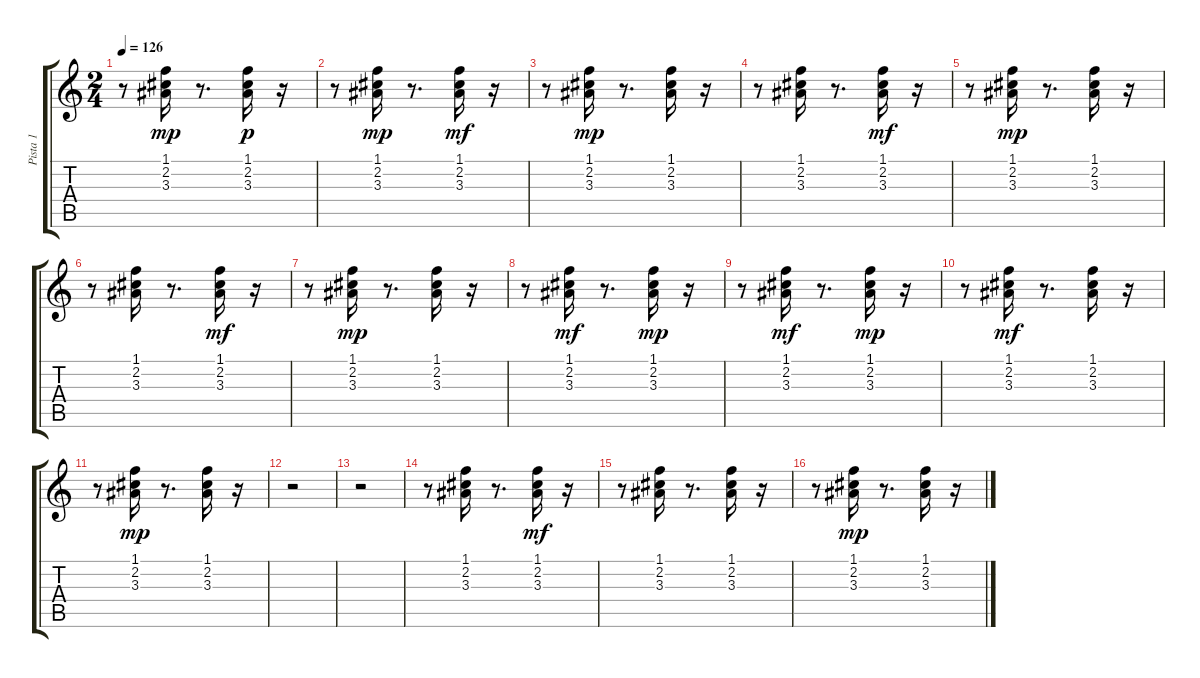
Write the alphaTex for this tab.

\track ("Pista 1" "Pista 1") {instrument acousticguitarnylon}
\staff {score tabs}
\tuning (E4 B3 G3 D3 A2 E2) {hide}
\ts (2 4)
\tempo 126
\clef g2
\ks c
r.8{dy mp} (1.1 2.2 3.3).16 r.8{d} (1.1 2.2 3.3).16{dy p} r.16 |
r.8 (1.1 2.2 3.3).16{dy mp} r.8{d} (1.1 2.2 3.3).16{dy mf} r.16 |
r.8 (1.1 2.2 3.3).16{dy mp} r.8{d} (1.1 2.2 3.3).16 r.16 |
r.8 (1.1 2.2 3.3).16 r.8{d} (1.1 2.2 3.3).16{dy mf} r.16 |
r.8 (1.1 2.2 3.3).16{dy mp} r.8{d} (1.1 2.2 3.3).16 r.16 |
r.8 (1.1 2.2 3.3).16 r.8{d} (1.1 2.2 3.3).16{dy mf} r.16 |
r.8 (1.1 2.2 3.3).16{dy mp} r.8{d} (1.1 2.2 3.3).16 r.16 |
r.8 (1.1 2.2 3.3).16{dy mf} r.8{d} (1.1 2.2 3.3).16{dy mp} r.16 |
r.8 (1.1 2.2 3.3).16{dy mf} r.8{d} (1.1 2.2 3.3).16{dy mp} r.16 |
r.8 (1.1 2.2 3.3).16{dy mf} r.8{d} (1.1 2.2 3.3).16 r.16 |
r.8 (1.1 2.2 3.3).16{dy mp} r.8{d} (1.1 2.2 3.3).16 r.16 |
r.2 |
r.2 |
r.8 (1.1 2.2 3.3).16 r.8{d} (1.1 2.2 3.3).16{dy mf} r.16 |
r.8 (1.1 2.2 3.3).16 r.8{d} (1.1 2.2 3.3).16 r.16 |
r.8 (1.1 2.2 3.3).16{dy mp} r.8{d} (1.1 2.2 3.3).16 r.16
